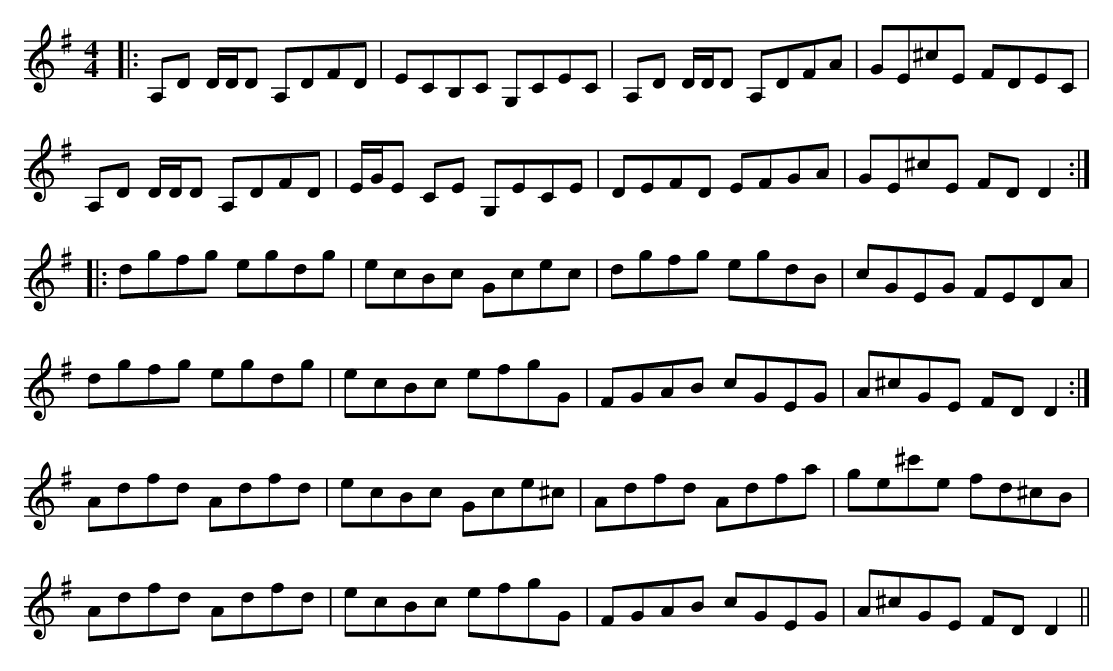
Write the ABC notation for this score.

X:1
M:4/4
K:Dmix
|:A,D D/D/D A,DFD|ECB,C G,CEC|A,D D/D/D A,DFA|GE^cE FDEC|
A,D D/D/D A,DFD|E/G/E CE G,ECE|DEFD EFGA|GE^cE FDD2:|
|:dgfg egdg|ecBc Gcec|dgfg egdB|cGEG FEDA|
dgfg egdg|ecBc efgG|FGAB cGEG|A^cGE FDD2:|
Adfd Adfd|ecBc Gce^c|Adfd Adfa|ge^c'e fd^cB|
Adfd Adfd|ecBc efgG|FGAB cGEG|A^cGE FDD2||
